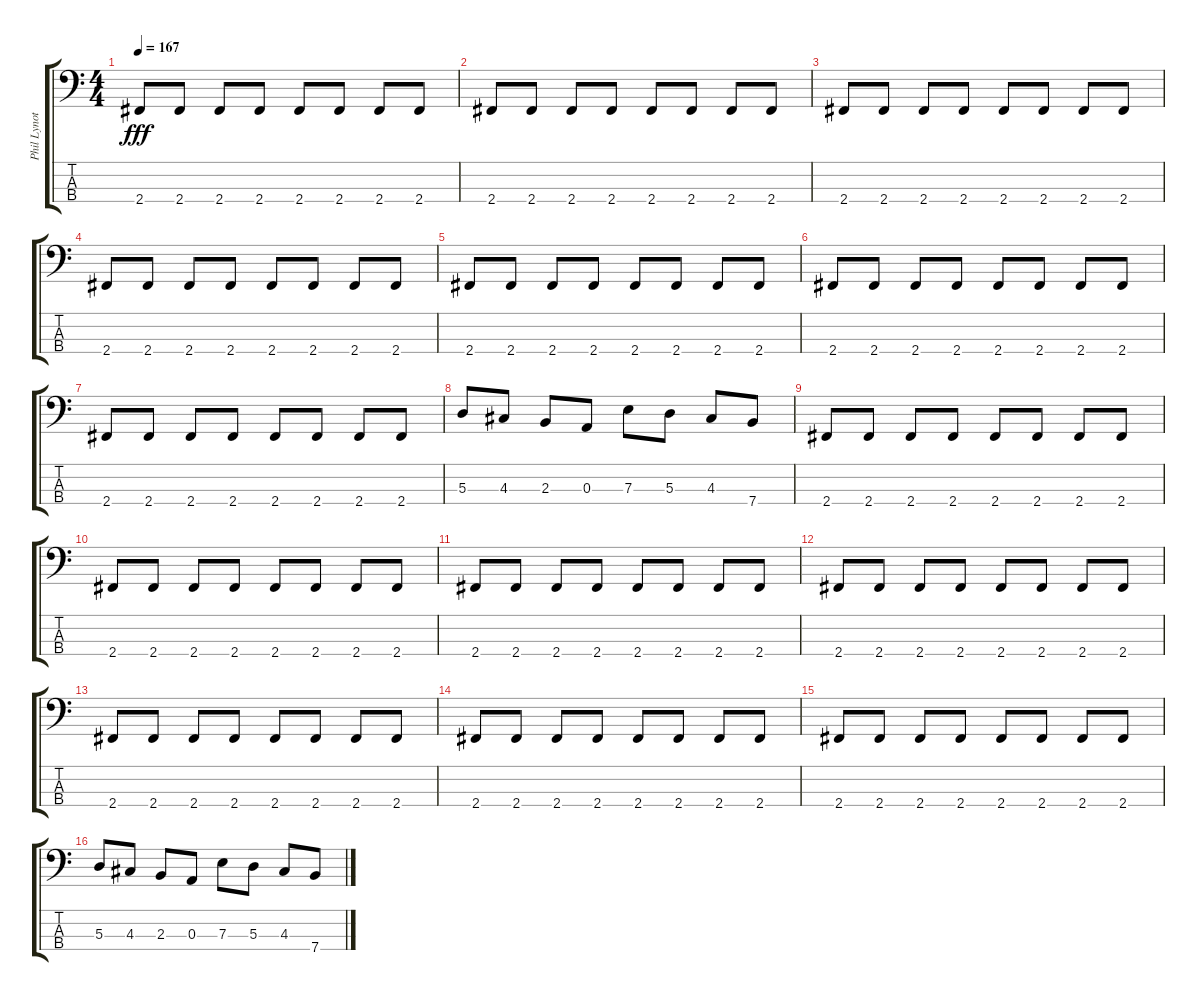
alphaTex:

\track ("Phil Lynott" "Phil Lynot") {instrument slapbass1 bank 4}
\staff {score tabs}
\tuning (G2 D2 A1 E1) {hide}
\ts (4 4)
\tempo 167
\clef f4
\ks c
2.4.8{dy fff} 2.4.8 2.4.8 2.4.8 2.4.8 2.4.8 2.4.8 2.4.8 |
2.4.8 2.4.8 2.4.8 2.4.8 2.4.8 2.4.8 2.4.8 2.4.8 |
2.4.8 2.4.8 2.4.8 2.4.8 2.4.8 2.4.8 2.4.8 2.4.8 |
2.4.8 2.4.8 2.4.8 2.4.8 2.4.8 2.4.8 2.4.8 2.4.8 |
2.4.8 2.4.8 2.4.8 2.4.8 2.4.8 2.4.8 2.4.8 2.4.8 |
2.4.8 2.4.8 2.4.8 2.4.8 2.4.8 2.4.8 2.4.8 2.4.8 |
2.4.8 2.4.8 2.4.8 2.4.8 2.4.8 2.4.8 2.4.8 2.4.8 |
5.3.8 4.3.8 2.3.8 0.3.8 7.3.8 5.3.8 4.3.8 7.4.8 |
2.4.8 2.4.8 2.4.8 2.4.8 2.4.8 2.4.8 2.4.8 2.4.8 |
2.4.8 2.4.8 2.4.8 2.4.8 2.4.8 2.4.8 2.4.8 2.4.8 |
2.4.8 2.4.8 2.4.8 2.4.8 2.4.8 2.4.8 2.4.8 2.4.8 |
2.4.8 2.4.8 2.4.8 2.4.8 2.4.8 2.4.8 2.4.8 2.4.8 |
2.4.8 2.4.8 2.4.8 2.4.8 2.4.8 2.4.8 2.4.8 2.4.8 |
2.4.8 2.4.8 2.4.8 2.4.8 2.4.8 2.4.8 2.4.8 2.4.8 |
2.4.8 2.4.8 2.4.8 2.4.8 2.4.8 2.4.8 2.4.8 2.4.8 |
5.3.8 4.3.8 2.3.8 0.3.8 7.3.8 5.3.8 4.3.8 7.4.8
